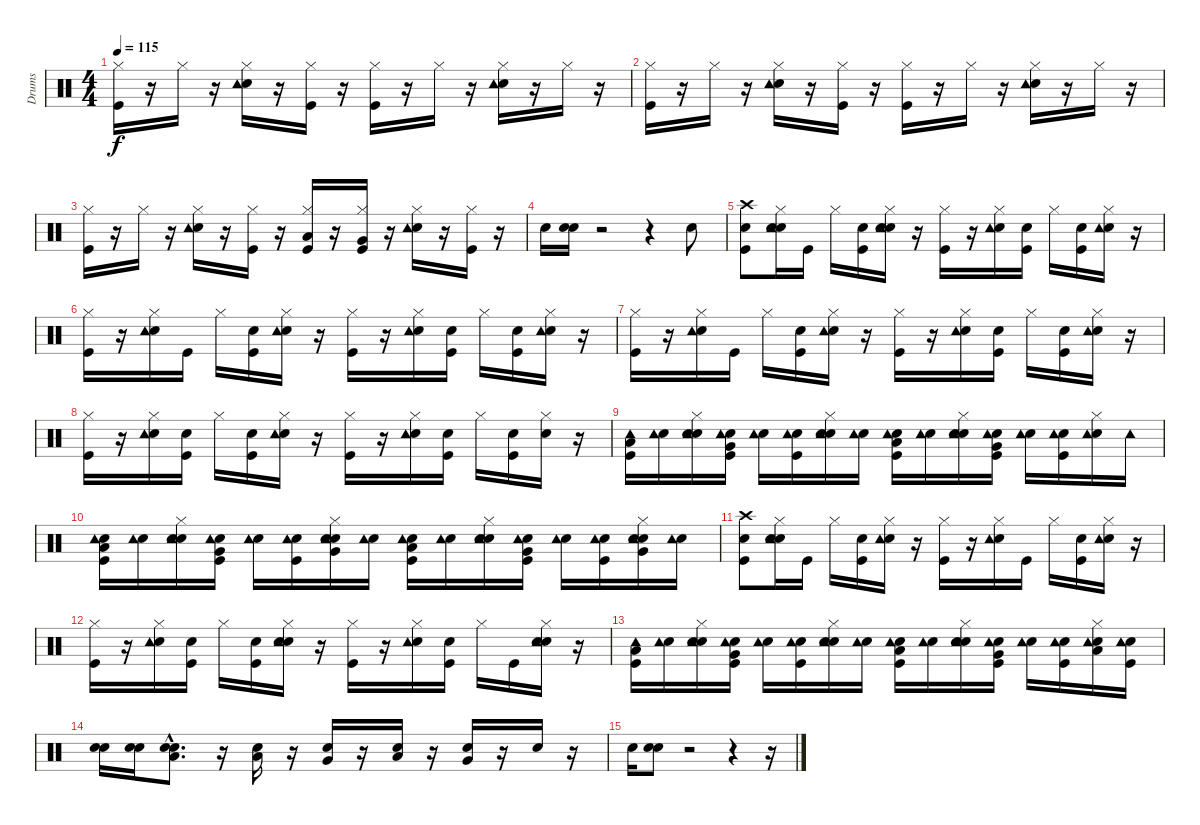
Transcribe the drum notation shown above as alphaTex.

\track ("Drums" "Drums") {instrument percussion}
\staff {score}
\articulation defaults
\ts (4 4)
\tempo 115
\clef neutral
\ks c
("Kick (hit)" "Hi-Hat (closed)").16{dy f} r.16 "Hi-Hat (closed)".16 r.16 ("Snare (hit) 2" "Hi-Hat (closed)" "Tambourine (hit)").16 r.16 ("Kick (hit)" "Hi-Hat (closed)").16 r.16 ("Kick (hit)" "Hi-Hat (closed)").16 r.16 "Hi-Hat (closed)".16 r.16 ("Snare (hit) 2" "Hi-Hat (closed)" "Tambourine (hit)").16 r.16 "Hi-Hat (closed)".16 r.16 |
("Kick (hit)" "Hi-Hat (closed)").16 r.16 "Hi-Hat (closed)".16 r.16 ("Snare (hit) 2" "Hi-Hat (closed)" "Tambourine (hit)").16 r.16 ("Kick (hit)" "Hi-Hat (closed)").16 r.16 ("Kick (hit)" "Hi-Hat (closed)").16 r.16 "Hi-Hat (closed)".16 r.16 ("Snare (hit) 2" "Hi-Hat (closed)" "Tambourine (hit)").16 r.16 "Hi-Hat (closed)".16 r.16 |
("Kick (hit)" "Hi-Hat (closed)").16 r.16 "Hi-Hat (closed)".16 r.16 ("Snare (hit) 2" "Hi-Hat (closed)" "Tambourine (hit)").16 r.16 ("Kick (hit)" "Hi-Hat (closed)").16 r.16 ("Kick (hit)" "Hi-Hat (closed)" "Low Tom (hit)").16 r.16 ("Kick (hit)" "Hi-Hat (closed)" "Very Low Tom (hit)").16 r.16 ("Snare (hit) 2" "Hi-Hat (closed)" "Tambourine (hit)").16 r.16 ("Kick (hit)" "Hi-Hat (closed)").16 r.16 |
"Snare (hit) 2".16 ("Snare (hit)" "Snare (hit) 2").16 r.2 r.4 "Snare (hit) 2".8 |
("Snare (hit)" "Kick (hit)" "Crash high (hit)").8 ("Snare (hit)" "Snare (hit) 2" "Hi-Hat (closed)" "Tambourine (hit)").16 "Kick (hit)".16 "Hi-Hat (closed)".16 ("Snare (hit)" "Kick (hit)").16 ("Snare (hit)" "Snare (hit) 2" "Hi-Hat (closed)" "Tambourine (hit)").16 r.16 ("Kick (hit)" "Hi-Hat (closed)").16 r.16 ("Snare (hit) 2" "Hi-Hat (closed)" "Tambourine (hit)").16 ("Snare (hit)" "Kick (hit)").16 "Hi-Hat (closed)".16 ("Snare (hit)" "Kick (hit)").16 ("Snare (hit) 2" "Hi-Hat (closed)" "Tambourine (hit)").16 r.16 |
("Kick (hit)" "Hi-Hat (closed)").16 r.16 ("Snare (hit) 2" "Hi-Hat (closed)" "Tambourine (hit)").16 "Kick (hit)".16 "Hi-Hat (closed)".16 ("Snare (hit)" "Kick (hit)").16 ("Snare (hit) 2" "Hi-Hat (closed)" "Tambourine (hit)").16 r.16 ("Kick (hit)" "Hi-Hat (closed)").16 r.16 ("Snare (hit) 2" "Hi-Hat (closed)" "Tambourine (hit)").16 ("Snare (hit)" "Kick (hit)").16 "Hi-Hat (closed)".16 ("Snare (hit)" "Kick (hit)").16 ("Snare (hit) 2" "Hi-Hat (closed)" "Tambourine (hit)").16 r.16 |
("Kick (hit)" "Hi-Hat (closed)").16 r.16 ("Snare (hit) 2" "Hi-Hat (closed)" "Tambourine (hit)").16 "Kick (hit)".16 "Hi-Hat (closed)".16 ("Snare (hit)" "Kick (hit)").16 ("Snare (hit) 2" "Hi-Hat (closed)" "Tambourine (hit)").16 r.16 ("Kick (hit)" "Hi-Hat (closed)").16 r.16 ("Snare (hit) 2" "Hi-Hat (closed)" "Tambourine (hit)").16 ("Snare (hit)" "Kick (hit)").16 "Hi-Hat (closed)".16 ("Snare (hit)" "Kick (hit)").16 ("Snare (hit) 2" "Hi-Hat (closed)" "Tambourine (hit)").16 r.16 |
("Kick (hit)" "Hi-Hat (closed)").16 r.16 ("Snare (hit) 2" "Hi-Hat (closed)" "Tambourine (hit)").16 ("Snare (hit)" "Kick (hit)").16 "Hi-Hat (closed)".16 ("Snare (hit)" "Kick (hit)").16 ("Snare (hit) 2" "Hi-Hat (closed)" "Tambourine (hit)").16 r.16 ("Kick (hit)" "Hi-Hat (closed)").16 r.16 ("Snare (hit) 2" "Hi-Hat (closed)" "Tambourine (hit)").16 ("Snare (hit)" "Kick (hit)").16 "Hi-Hat (closed)".16 ("Snare (hit)" "Kick (hit)").16 ("Snare (hit) 2" "Hi-Hat (closed)").16 r.16 |
("Kick (hit)" "Low Tom (hit)" "Tambourine (hit)").16 ("Snare (hit)" "Tambourine (hit)").16 ("Snare (hit)" "Snare (hit) 2" "Hi-Hat (closed)" "Tambourine (hit)").16 ("Snare (hit)" "Kick (hit)" "Very Low Tom (hit)" "Tambourine (hit)").16 ("Snare (hit)" "Tambourine (hit)").16 ("Snare (hit)" "Kick (hit)" "Tambourine (hit)").16 ("Snare (hit)" "Snare (hit) 2" "Hi-Hat (closed)" "Tambourine (hit)").16 ("Snare (hit)" "Tambourine (hit)").16 ("Snare (hit)" "Kick (hit)" "Low Tom (hit)" "Tambourine (hit)").16 ("Snare (hit)" "Tambourine (hit)").16 ("Snare (hit)" "Snare (hit) 2" "Hi-Hat (closed)" "Tambourine (hit)").16 ("Snare (hit)" "Kick (hit)" "Very Low Tom (hit)" "Tambourine (hit)").16 ("Snare (hit)" "Tambourine (hit)").16 ("Snare (hit)" "Kick (hit)" "Tambourine (hit)").16 ("Snare (hit) 2" "Hi-Hat (closed)" "Tambourine (hit)").16 "Tambourine (hit)".16 |
("Snare (hit)" "Kick (hit)" "Low Tom (hit)" "Tambourine (hit)").16 ("Snare (hit)" "Tambourine (hit)").16 ("Snare (hit)" "Snare (hit) 2" "Hi-Hat (closed)" "Tambourine (hit)").16 ("Snare (hit)" "Kick (hit)" "Very Low Tom (hit)" "Tambourine (hit)").16 ("Snare (hit)" "Tambourine (hit)").16 ("Snare (hit)" "Kick (hit)" "Tambourine (hit)").16 ("Snare (hit)" "Snare (hit) 2" "Hi-Hat (closed)" "Very Low Tom (hit)" "Tambourine (hit)").16 ("Snare (hit)" "Tambourine (hit)").16 ("Snare (hit)" "Kick (hit)" "Low Tom (hit)" "Tambourine (hit)").16 ("Snare (hit)" "Tambourine (hit)").16 ("Snare (hit)" "Snare (hit) 2" "Hi-Hat (closed)" "Tambourine (hit)").16 ("Snare (hit)" "Kick (hit)" "Very Low Tom (hit)" "Tambourine (hit)").16 ("Snare (hit)" "Tambourine (hit)").16 ("Snare (hit)" "Kick (hit)" "Tambourine (hit)").16 ("Snare (hit)" "Snare (hit) 2" "Hi-Hat (closed)" "Very Low Tom (hit)" "Tambourine (hit)").16 ("Snare (hit)" "Tambourine (hit)").16 |
("Snare (hit)" "Kick (hit)" "Crash high (hit)").8 ("Snare (hit)" "Snare (hit) 2" "Hi-Hat (closed)" "Tambourine (hit)").16 "Kick (hit)".16 "Hi-Hat (closed)".16 ("Snare (hit)" "Kick (hit)").16 ("Snare (hit) 2" "Hi-Hat (closed)" "Tambourine (hit)").16 r.16 ("Kick (hit)" "Hi-Hat (closed)").16 r.16 ("Snare (hit) 2" "Hi-Hat (closed)" "Tambourine (hit)").16 "Kick (hit)".16 "Hi-Hat (closed)".16 ("Snare (hit)" "Kick (hit)").16 ("Snare (hit) 2" "Hi-Hat (closed)" "Tambourine (hit)").16 r.16 |
("Kick (hit)" "Hi-Hat (closed)").16 r.16 ("Snare (hit) 2" "Hi-Hat (closed)" "Tambourine (hit)").16 ("Snare (hit)" "Kick (hit)").16 "Hi-Hat (closed)".16 ("Snare (hit)" "Kick (hit)").16 ("Snare (hit)" "Snare (hit) 2" "Hi-Hat (closed)" "Tambourine (hit)").16 r.16 ("Kick (hit)" "Hi-Hat (closed)").16 r.16 ("Snare (hit) 2" "Hi-Hat (closed)" "Tambourine (hit)").16 ("Snare (hit)" "Kick (hit)").16 "Hi-Hat (closed)".16 "Kick (hit)".16 ("Snare (hit)" "Snare (hit) 2" "Hi-Hat (closed)" "Tambourine (hit)").16 r.16 |
("Kick (hit)" "Low Tom (hit)" "Tambourine (hit)").16 ("Snare (hit)" "Tambourine (hit)").16 ("Snare (hit)" "Snare (hit) 2" "Hi-Hat (closed)" "Tambourine (hit)").16 ("Snare (hit)" "Kick (hit)" "Very Low Tom (hit)" "Tambourine (hit)").16 ("Snare (hit)" "Tambourine (hit)").16 ("Snare (hit)" "Kick (hit)" "Tambourine (hit)").16 ("Snare (hit)" "Snare (hit) 2" "Hi-Hat (closed)" "Tambourine (hit)").16 ("Snare (hit)" "Tambourine (hit)").16 ("Snare (hit)" "Kick (hit)" "Low Tom (hit)" "Tambourine (hit)").16 ("Snare (hit)" "Tambourine (hit)").16 ("Snare (hit)" "Snare (hit) 2" "Hi-Hat (closed)" "Tambourine (hit)").16 ("Snare (hit)" "Kick (hit)" "Very Low Tom (hit)" "Tambourine (hit)").16 ("Snare (hit)" "Tambourine (hit)").16 ("Snare (hit)" "Kick (hit)" "Tambourine (hit)").16 ("Snare (hit)" "Hi-Hat (closed)" "Low Tom (hit)" "Tambourine (hit)").16 ("Snare (hit)" "Kick (hit)" "Tambourine (hit)").16 |
("Snare (hit)" "Snare (hit) 2").16 ("Snare (hit)" "Snare (hit) 2").16 ("Snare (hit)"{hac} "Snare (hit) 2"{hac} "Low Floor Tom (hit)"{hac}).8{d} r.16 ("Snare (hit) 2" "Low Floor Tom (hit)").16 r.16 ("Snare (hit) 2" "Very Low Tom (hit)").16 r.16 ("Snare (hit) 2" "Low Tom (hit)").16 r.16 ("Snare (hit) 2" "Very Low Tom (hit)").16 r.16 "Snare (hit) 2".16 r.16 |
"Snare (hit) 2".16 ("Snare (hit)" "Snare (hit) 2").8 r.2 r.4 r.16
